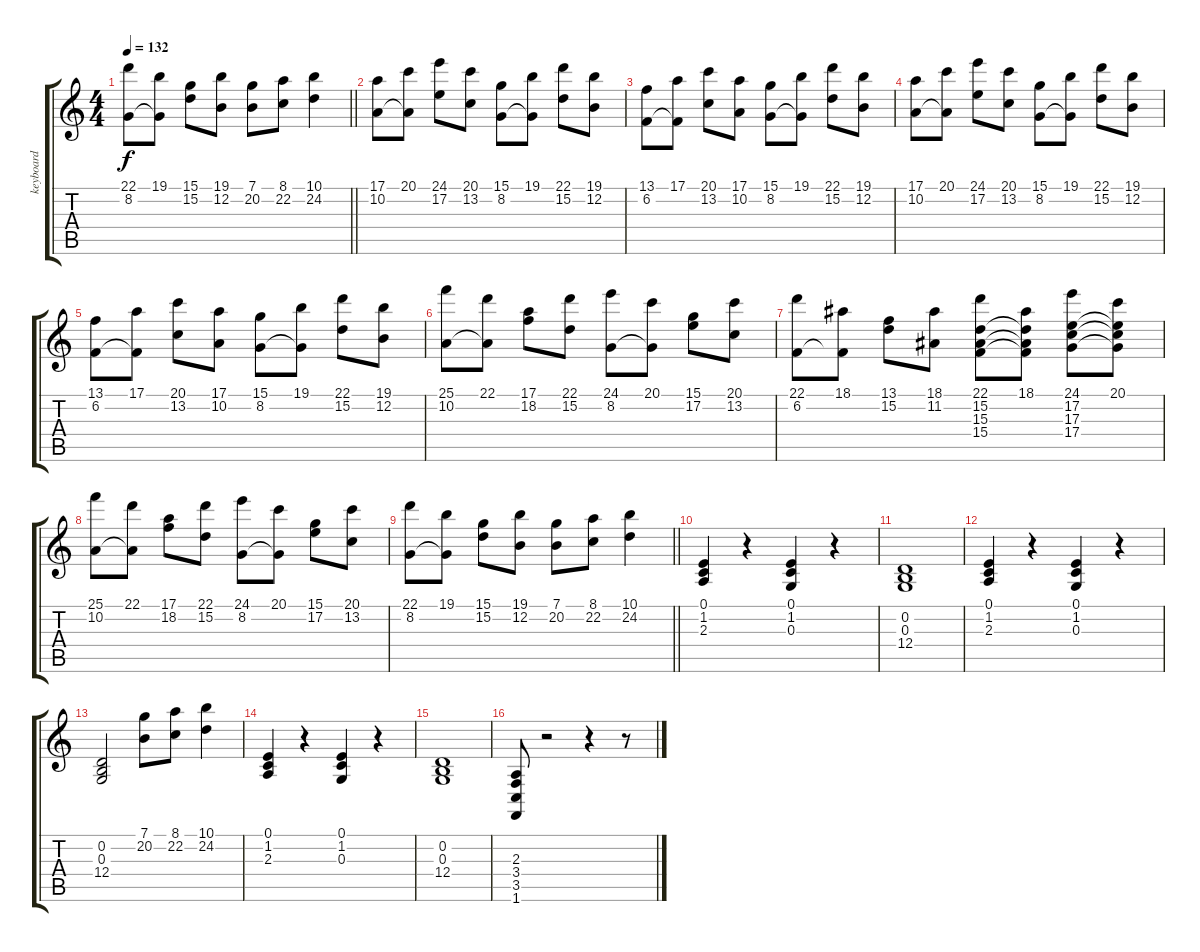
\track ("keyboard" "keyboard") {instrument acousticgrandpiano}
\staff {score tabs}
\tuning (E4 B3 G3 D3 A2 E2) {hide}
\ts (4 4)
\tempo 132
\clef g2
\barLineRight lightlight
\ks c
(22.1 8.2).8{dy f} (19.1 8.2{t}).8 (15.1 15.2).8 (19.1 12.2).8 (7.1 20.2).8 (8.1 22.2).8 (10.1 24.2).4 |
(17.1 10.2).8 (20.1 10.2{t}).8 (24.1 17.2).8 (20.1 13.2).8 (15.1 8.2).8 (19.1 8.2{t}).8 (22.1 15.2).8 (19.1 12.2).8 |
(13.1 6.2).8 (17.1 6.2{t}).8 (20.1 13.2).8 (17.1 10.2).8 (15.1 8.2).8 (19.1 8.2{t}).8 (22.1 15.2).8 (19.1 12.2).8 |
(17.1 10.2).8 (20.1 10.2{t}).8 (24.1 17.2).8 (20.1 13.2).8 (15.1 8.2).8 (19.1 8.2{t}).8 (22.1 15.2).8 (19.1 12.2).8 |
(13.1 6.2).8 (17.1 6.2{t}).8 (20.1 13.2).8 (17.1 10.2).8 (15.1 8.2).8 (19.1 8.2{t}).8 (22.1 15.2).8 (19.1 12.2).8 |
(25.1 10.2).8 (22.1 10.2{t}).8 (17.1 18.2).8 (22.1 15.2).8 (24.1 8.2).8 (20.1 8.2{t}).8 (15.1 17.2).8 (20.1 13.2).8 |
(22.1 6.2).8 (18.1 6.2{t}).8 (13.1 15.2).8 (18.1 11.2).8 (22.1 15.2 15.3 15.4).8 (18.1 15.2{t} 15.3{t} 15.4{t}).8 (24.1 17.2 17.3 17.4).8 (20.1 17.2{t} 17.3{t} 17.4{t}).8 |
(25.1 10.2).8 (22.1 10.2{t}).8 (17.1 18.2).8 (22.1 15.2).8 (24.1 8.2).8 (20.1 8.2{t}).8 (15.1 17.2).8 (20.1 13.2).8 |
\barLineRight lightlight
(22.1 8.2).8 (19.1 8.2{t}).8 (15.1 15.2).8 (19.1 12.2).8 (7.1 20.2).8 (8.1 22.2).8 (10.1 24.2).4 |
(0.1 1.2 2.3).4 r.4 (0.1 1.2 0.3).4 r.4 |
(0.2 0.3 12.4).1 |
(0.1 1.2 2.3).4 r.4 (0.1 1.2 0.3).4 r.4 |
(0.2 0.3 12.4).2 (7.1 20.2).8 (8.1 22.2).8 (10.1 24.2).4 |
(0.1 1.2 2.3).4 r.4 (0.1 1.2 0.3).4 r.4 |
(0.2 0.3 12.4).1 |
(2.3 3.4 3.5 1.6).8 r.2 r.4 r.8
